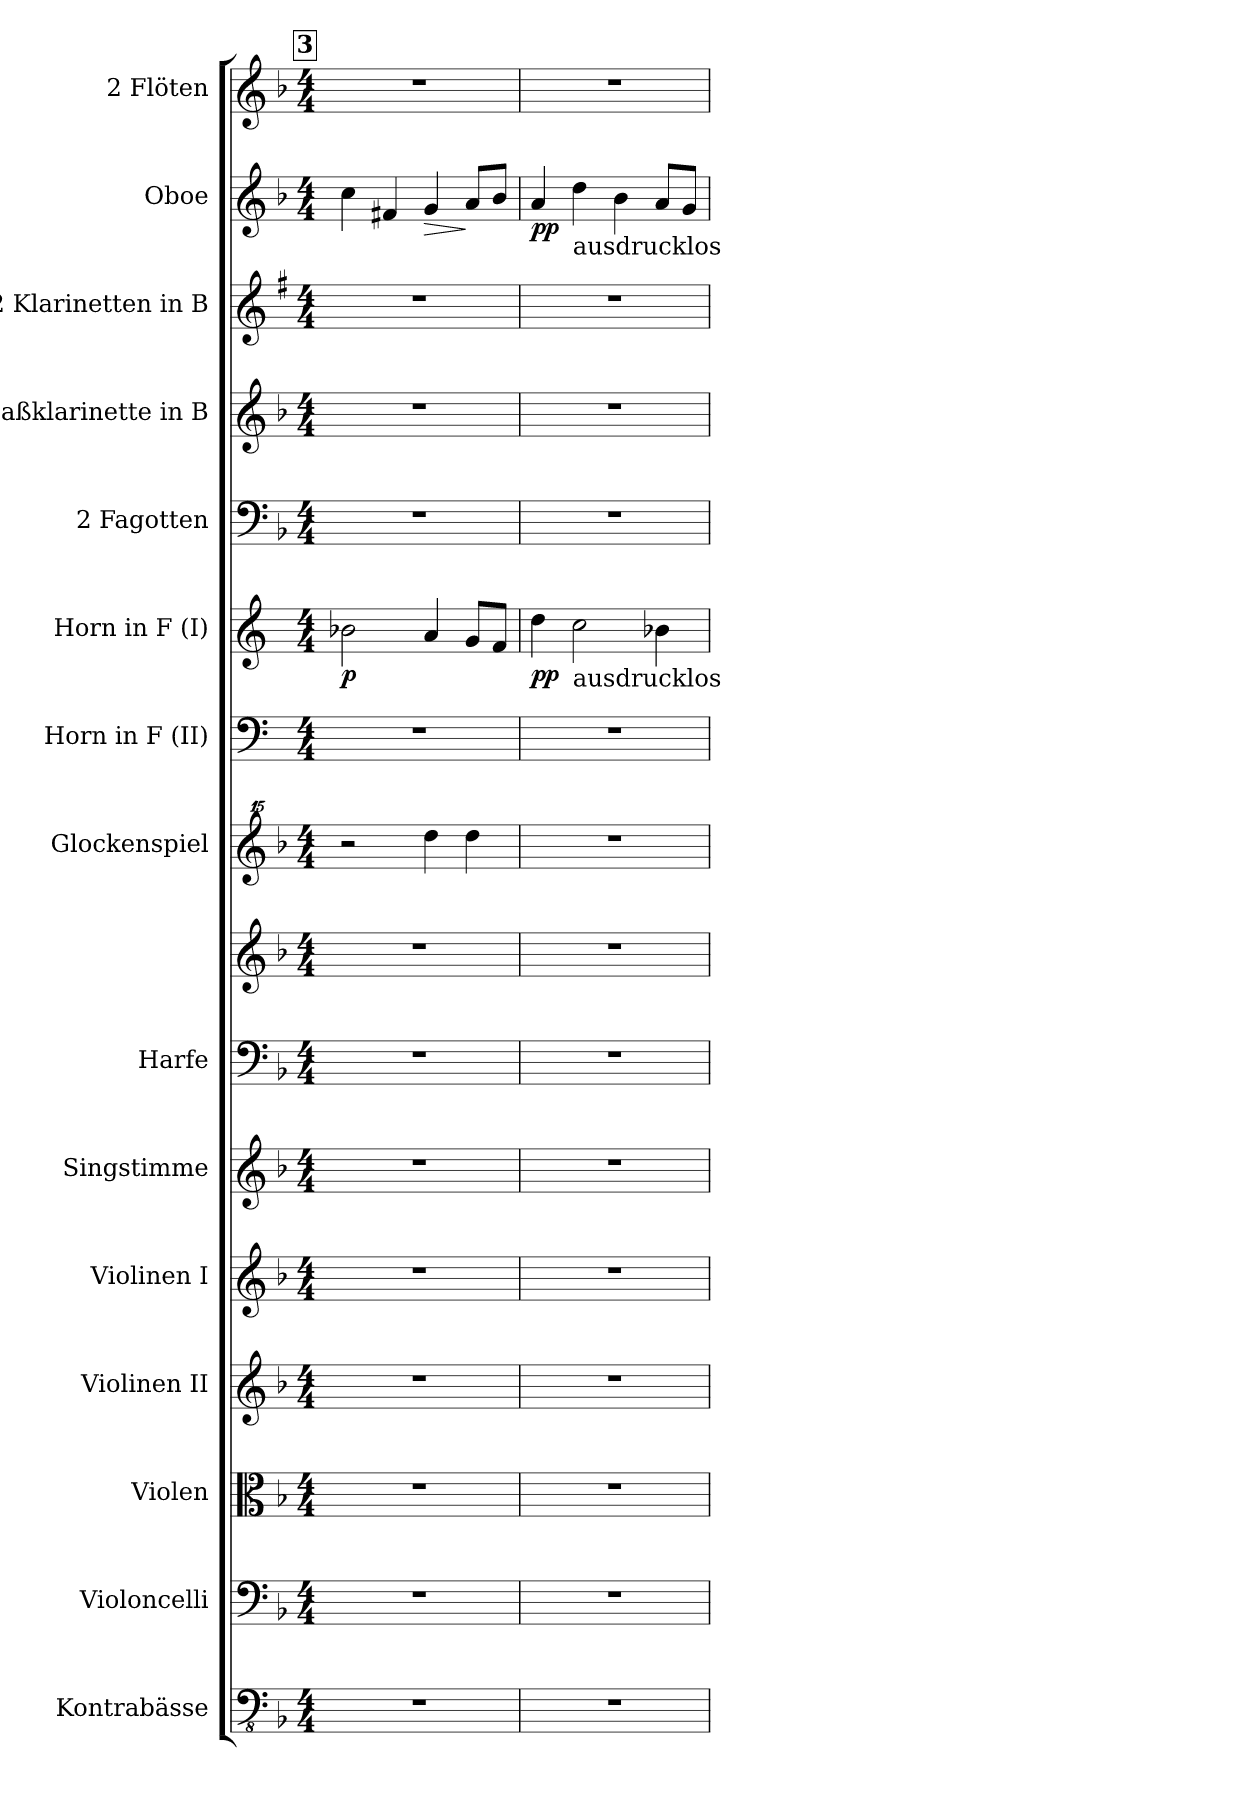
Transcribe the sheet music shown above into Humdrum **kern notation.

**kern	**kern	**kern	**kern	**kern	**kern	**kern	**kern	**kern	**kern	**kern	**dynam	**kern	**kern	**kern	**kern	**dynam	**kern
*part15	*part14	*part13	*part12	*part11	*part10	*part9	*part9	*part8	*part7	*part6	*part6	*part5	*part4	*part3	*part2	*part2	*part1
*staff16	*staff15	*staff14	*staff13	*staff12	*staff11	*staff10	*staff9	*staff8	*staff7	*staff6	*staff6	*staff5	*staff4	*staff3	*staff2	*staff2	*staff1
*I"Kontrabässe	*I"Violoncelli	*I"Violen	*I"Violinen II	*I"Violinen I	*I"Singstimme	*I"Harfe	*	*I"Glockenspiel	*I"Horn in F (II)	*I"Horn in F (I)	*	*I"2 Fagotten	*I"Baßklarinette in B	*I"2 Klarinetten in B	*I"Oboe	*	*I"2 Flöten
*I'Kb.	*I'Vc.	*	*I'Vl. II	*I'Vl. I	*I'Singst.	*I'Hf.	*	*I'Glk.	*I'Hr. II	*I'Hr. I	*	*I'Fg.	*I'Bklar. (B)	*I'Klar. (B)	*I'Ob.	*	*I'Fl.
!!LO:PB:g=z
*clefFv4	*clefF4	*clefC3	*clefG2	*clefG2	*clefG2	*clefF4	*clefG2	*clefG^^2	*clefF4	*clefG2	*	*clefF4	*clefG2	*clefG2	*clefG2	*	*clefG2
*	*	*	*	*	*	*	*	*	*ITrd4c7	*ITrd4c7	*	*	*ITrd8c14	*ITrd1c2	*	*	*
*k[b-]	*k[b-]	*k[b-]	*k[b-]	*k[b-]	*k[b-]	*k[b-]	*k[b-]	*k[b-]	*k[b-]	*k[b-]	*	*k[b-]	*k[b-]	*k[b-]	*k[b-]	*	*k[b-]
*M4/4	*M4/4	*M4/4	*M4/4	*M4/4	*M4/4	*M4/4	*M4/4	*M4/4	*M4/4	*M4/4	*	*M4/4	*M4/4	*M4/4	*M4/4	*	*M4/4
!!LO:REH:place=s1:a:B:fs=14:t=3
=22	=22	=22	=22	=22	=22	=22	=22	=22	=22	=22	=22	=22	=22	=22	=22	=22	=22
!	!	!	!	!	!	!	!	!	!	!	!LO:DY:b	!	!	!	!	!	!
1r	1r	1r	1r	1r	1r	1r	1r	2r	1r	2e-X\	p	1r	1r	1r	4cc\	.	1r
.	.	.	.	.	.	.	.	.	.	.	.	.	.	.	4f#X/	.	.
!	!	!	!	!	!	!	!	!	!	!	!	!	!	!	!	!LO:HP:b	!
.	.	.	.	.	.	.	.	4dddd\	.	4d/	.	.	.	.	4g/	>	.
.	.	.	.	.	.	.	.	4dddd\	.	8c/L	.	.	.	.	8a/L	]	.
.	.	.	.	.	.	.	.	.	.	8B-/J	.	.	.	.	8b-/J	.	.
=23	=23	=23	=23	=23	=23	=23	=23	=23	=23	=23	=23	=23	=23	=23	=23	=23	=23
!	!	!	!	!	!	!	!	!	!	!	!LO:DY:b	!	!	!	!	!LO:DY:b	!
1r	1r	1r	1r	1r	1r	1r	1r	1r	1r	4g\	pp	1r	1r	1r	4a/	pp	1r
!	!	!	!	!	!	!	!	!	!	!	!	!	!	!	!LO:TX:b:t=ausdrucklos	!	!
!	!	!	!	!	!	!	!	!	!	!LO:TX:b:t=ausdrucklos	!	!	!	!	!	!	!
.	.	.	.	.	.	.	.	.	.	2f\	.	.	.	.	4dd\	.	.
.	.	.	.	.	.	.	.	.	.	.	.	.	.	.	4b-\	.	.
.	.	.	.	.	.	.	.	.	.	4e-X\	.	.	.	.	8a/L	.	.
.	.	.	.	.	.	.	.	.	.	.	.	.	.	.	8g/J	.	.
=	=	=	=	=	=	=	=	=	=	=	=	=	=	=	=	=	=
*-	*-	*-	*-	*-	*-	*-	*-	*-	*-	*-	*-	*-	*-	*-	*-	*-	*-
